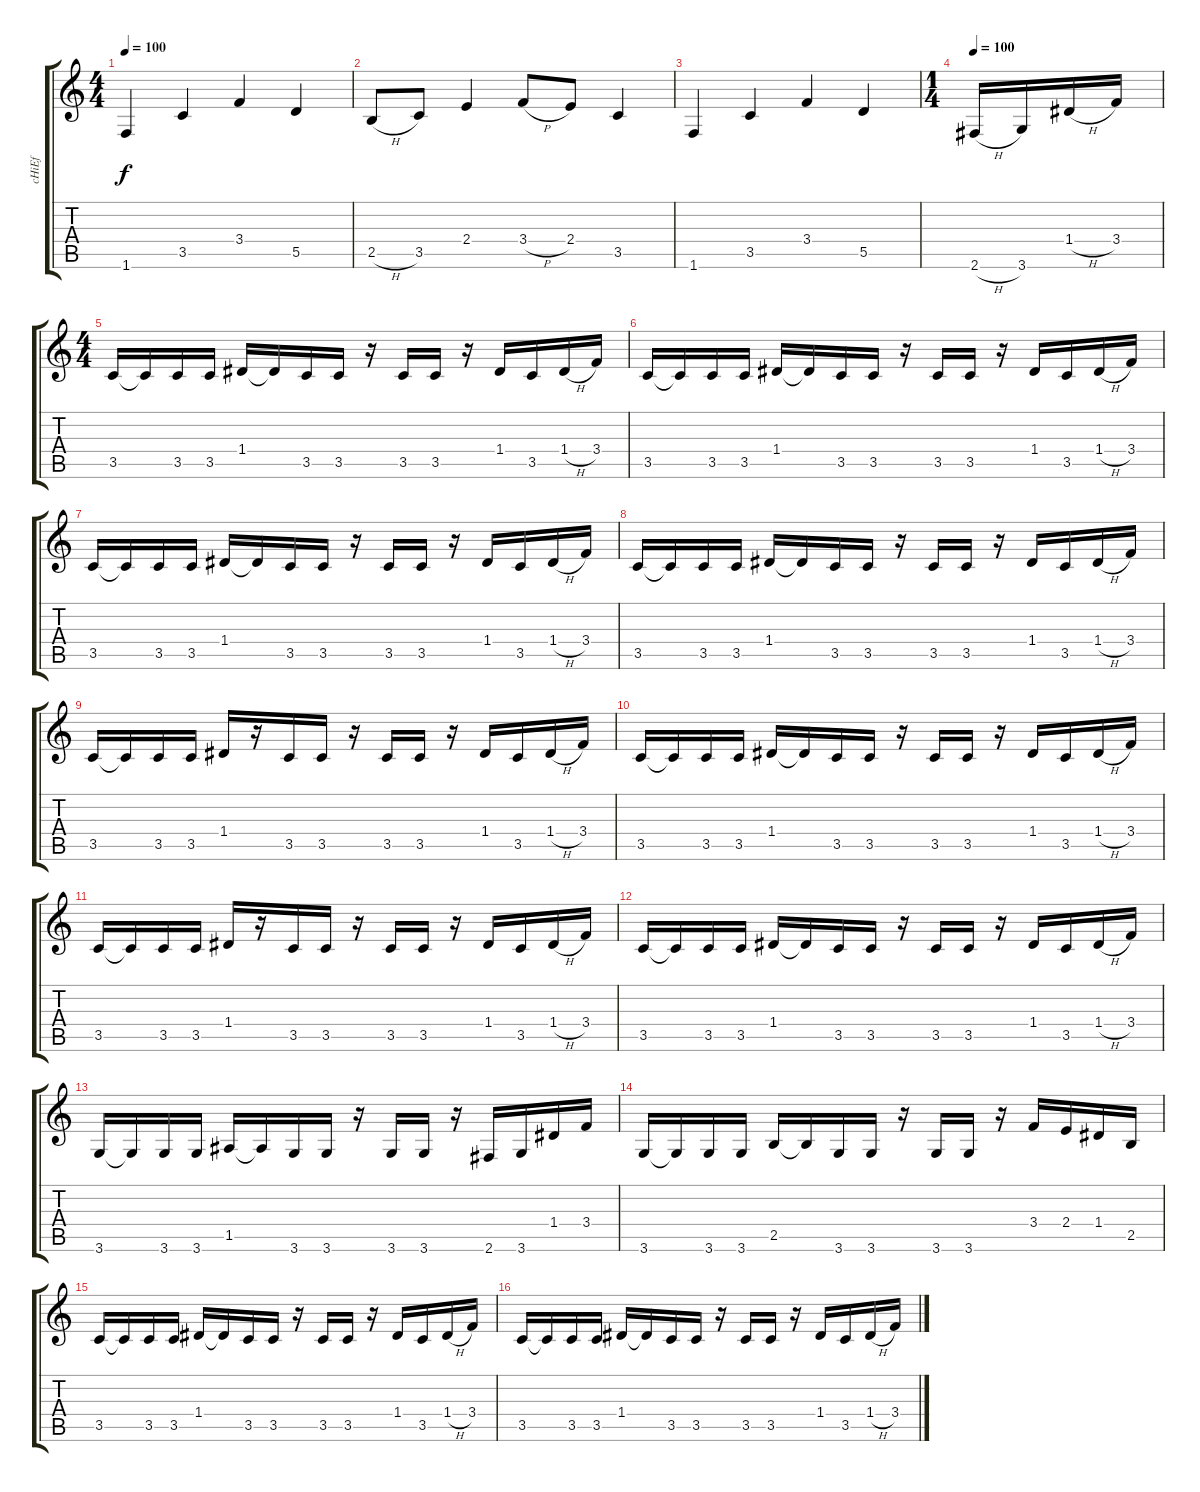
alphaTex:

\track ("cHiEf" "cHiEf") {instrument overdrivenguitar}
\staff {score tabs}
\tuning (E4 B3 G3 D3 A2 E2) {hide}
\ts (4 4)
\tempo 100
\clef g2
\ks c
1.6.4{dy f} 3.5.4 3.4.4 5.5.4 |
2.5{h}.8 3.5.8 2.4.4 3.4{h}.8 2.4.8 3.5.4 |
1.6.4 3.5.4 3.4.4 5.5.4 |
\ts (1 4)
\tempo 100
2.6{h}.16 3.6.16 1.4{h}.16 3.4.16 |
\ts (4 4)
3.5.16 3.5{t}.16 3.5.16 3.5.16 1.4.16 1.4{t}.16 3.5.16 3.5.16 r.16 3.5.16 3.5.16 r.16 1.4.16 3.5.16 1.4{h}.16 3.4.16 |
3.5.16 3.5{t}.16 3.5.16 3.5.16 1.4.16 1.4{t}.16 3.5.16 3.5.16 r.16 3.5.16 3.5.16 r.16 1.4.16 3.5.16 1.4{h}.16 3.4.16 |
3.5.16 3.5{t}.16 3.5.16 3.5.16 1.4.16 1.4{t}.16 3.5.16 3.5.16 r.16 3.5.16 3.5.16 r.16 1.4.16 3.5.16 1.4{h}.16 3.4.16 |
3.5.16 3.5{t}.16 3.5.16 3.5.16 1.4.16 1.4{t}.16 3.5.16 3.5.16 r.16 3.5.16 3.5.16 r.16 1.4.16 3.5.16 1.4{h}.16 3.4.16 |
3.5.16{volume 16} 3.5{t}.16 3.5.16 3.5.16 1.4.16 r.16 3.5.16 3.5.16 r.16 3.5.16 3.5.16 r.16 1.4.16 3.5.16 1.4{h}.16 3.4.16 |
3.5.16 3.5{t}.16 3.5.16 3.5.16 1.4.16 1.4{t}.16 3.5.16 3.5.16 r.16 3.5.16 3.5.16 r.16 1.4.16 3.5.16 1.4{h}.16 3.4.16 |
3.5.16 3.5{t}.16 3.5.16 3.5.16 1.4.16 r.16 3.5.16 3.5.16 r.16 3.5.16 3.5.16 r.16 1.4.16 3.5.16 1.4{h}.16 3.4.16 |
3.5.16 3.5{t}.16 3.5.16 3.5.16 1.4.16 1.4{t}.16 3.5.16 3.5.16 r.16 3.5.16 3.5.16 r.16 1.4.16 3.5.16 1.4{h}.16 3.4.16 |
3.6.16 3.6{t}.16 3.6.16 3.6.16 1.5.16 1.5{t}.16 3.6.16 3.6.16 r.16 3.6.16 3.6.16 r.16 2.6.16 3.6.16 1.4.16 3.4.16 |
3.6.16 3.6{t}.16 3.6.16 3.6.16 2.5.16 2.5{t}.16 3.6.16 3.6.16 r.16 3.6.16 3.6.16 r.16 3.4.16 2.4.16 1.4.16 2.5.16 |
3.5.16 3.5{t}.16 3.5.16 3.5.16 1.4.16 1.4{t}.16 3.5.16 3.5.16 r.16 3.5.16 3.5.16 r.16 1.4.16 3.5.16 1.4{h}.16 3.4.16 |
3.5.16 3.5{t}.16 3.5.16 3.5.16 1.4.16 1.4{t}.16 3.5.16 3.5.16 r.16 3.5.16 3.5.16 r.16 1.4.16 3.5.16 1.4{h}.16 3.4.16
